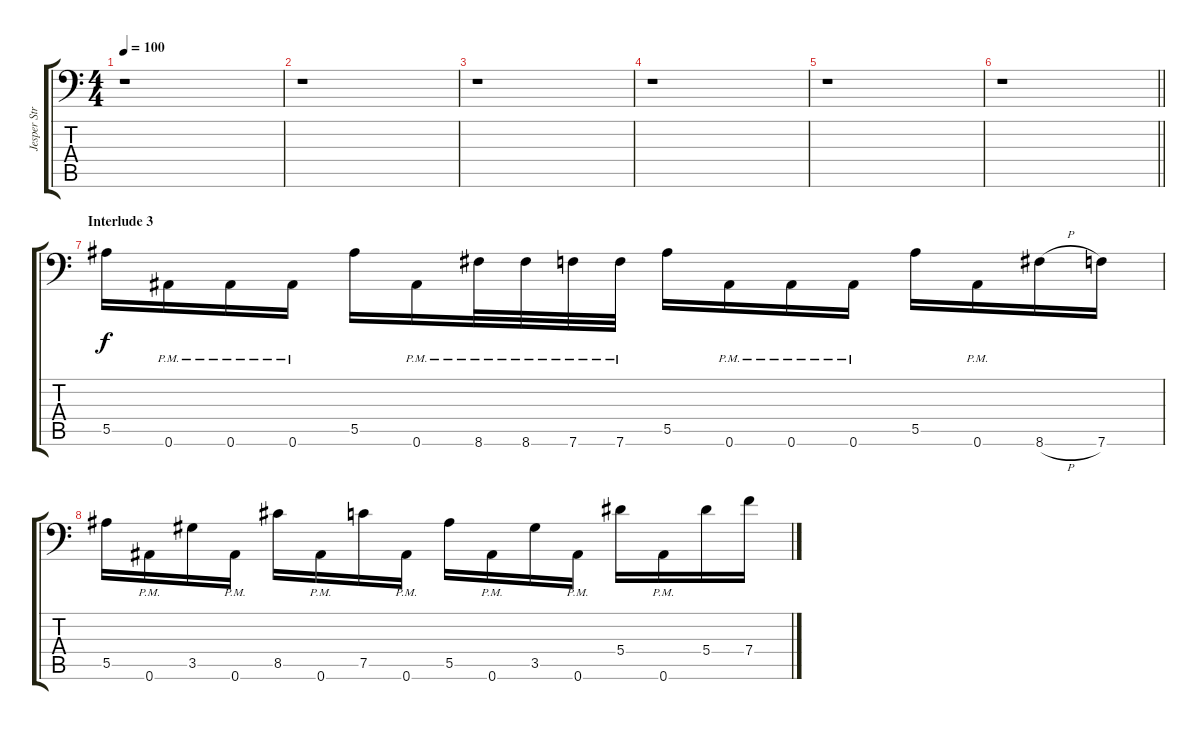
\track ("Jesper Strömblad 2" "Jesper Str") {instrument distortionguitar}
\staff {score tabs}
\tuning (C4 G3 Eb3 Bb2 F2 Bb1) {hide}
\ts (4 4)
\tempo 100
\clef f4
\ks c
r.1{dy f} |
r.1 |
r.1 |
r.1 |
r.1 |
\barLineRight lightlight
r.1 |
\section ("" "Interlude 3")
5.5.16{volume 12 balance 0 instrument distortionguitar} 0.6{pm}.16 0.6{pm}.16 0.6{pm}.16 5.5.16 0.6{pm}.16 8.6{pm}.32 8.6{pm}.32 7.6{pm}.32 7.6{pm}.32 5.5.16 0.6{pm}.16 0.6{pm}.16 0.6{pm}.16 5.5.16 0.6{pm}.16 8.6{h}.16 7.6.16 |
5.5.16 0.6{pm}.16 3.5.16 0.6{pm}.16 8.5.16 0.6{pm}.16 7.5.16 0.6{pm}.16 5.5.16 0.6{pm}.16 3.5.16 0.6{pm}.16 5.4.16 0.6{pm}.16 5.4.16 7.4.16
